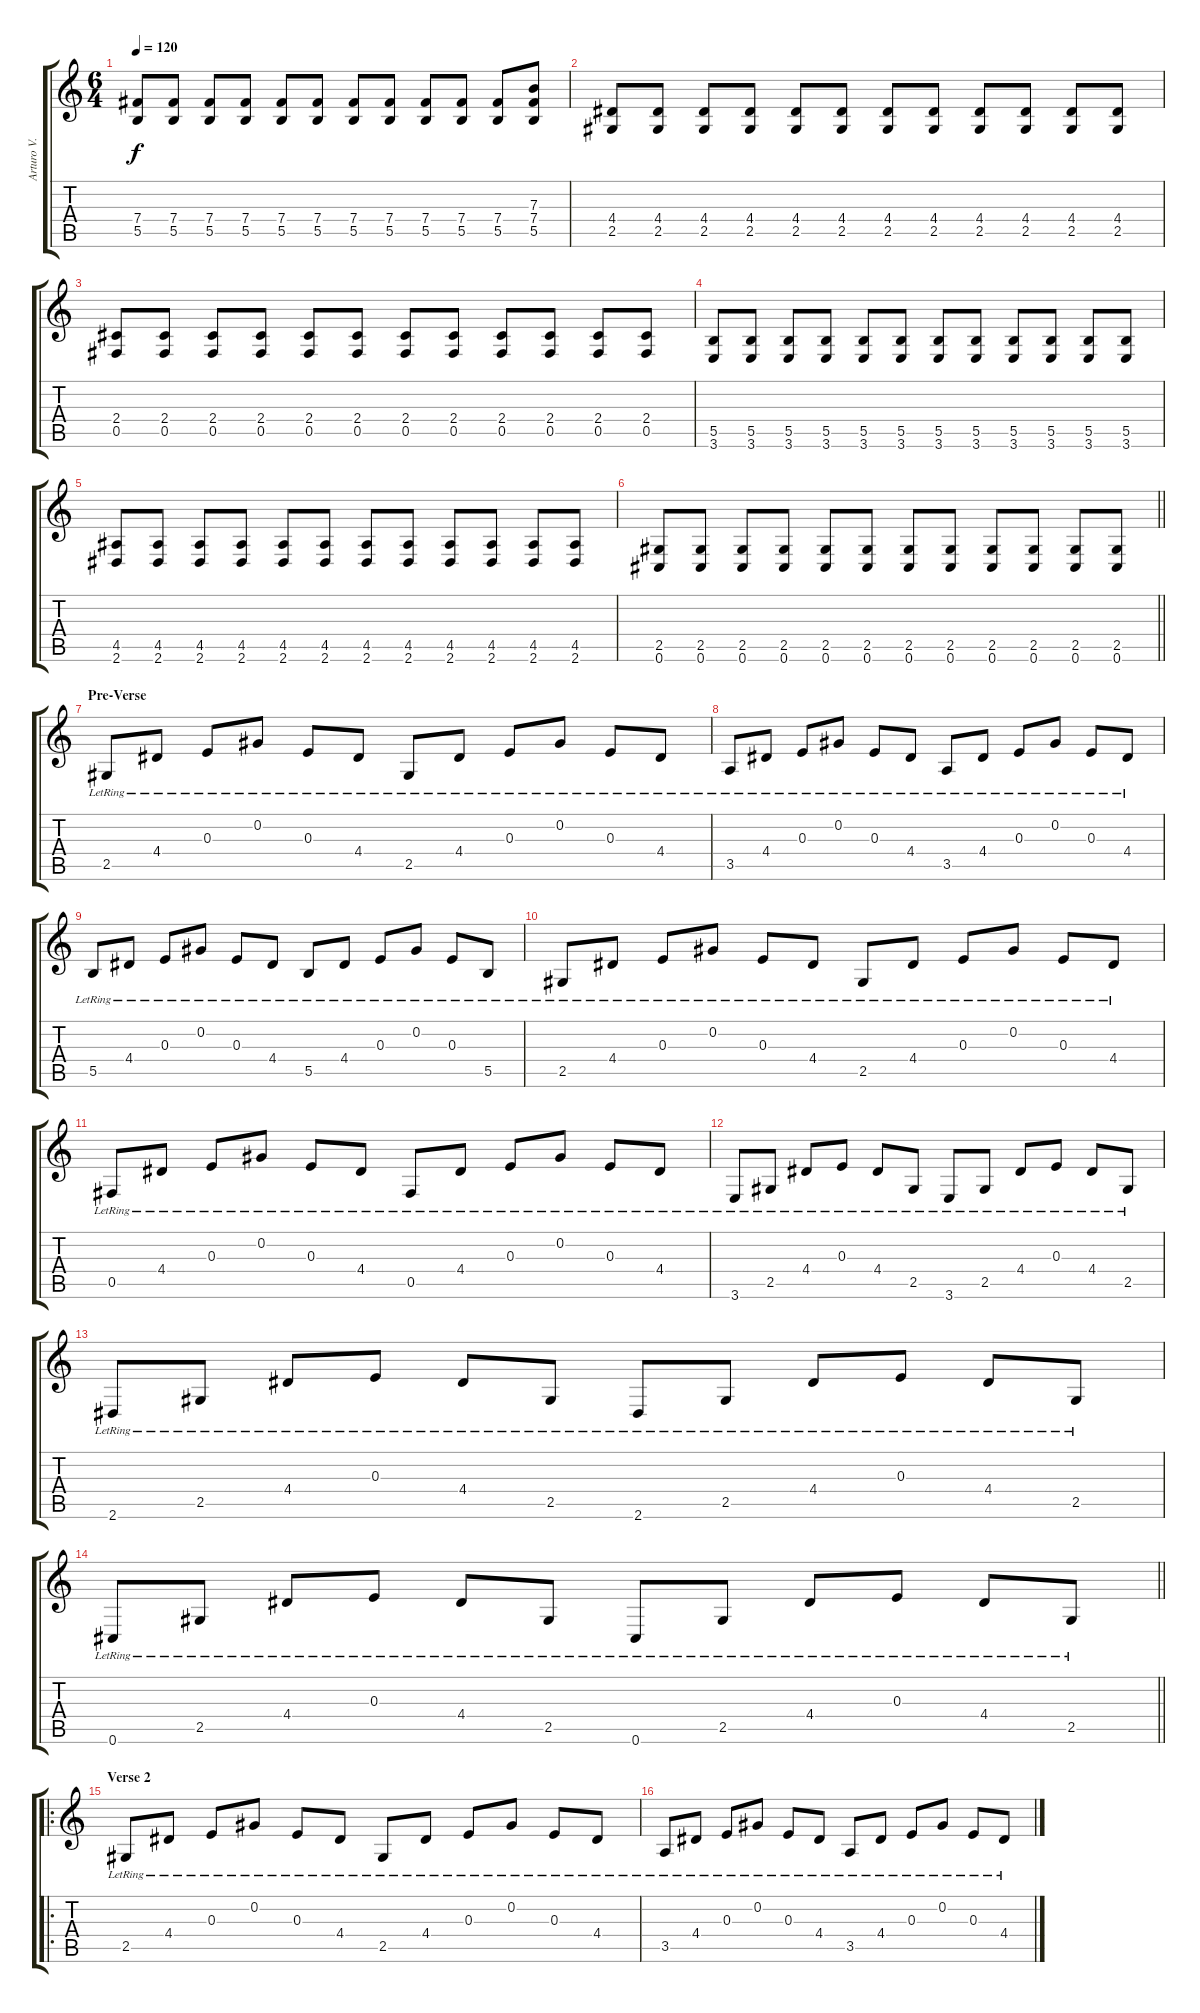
\track ("Arturo V." "Arturo V.") {instrument acousticguitarsteel}
\staff {score tabs}
\tuning (Db4 Ab3 E3 B2 Gb2 Db2) {hide}
\ts (6 4)
\tempo 120
\clef g2
\ks c
(7.4 5.5).8{dy f} (7.4 5.5).8 (7.4 5.5).8 (7.4 5.5).8 (7.4 5.5).8 (7.4 5.5).8 (7.4 5.5).8 (7.4 5.5).8 (7.4 5.5).8 (7.4 5.5).8 (7.4 5.5).8 (7.3 7.4 5.5).8 |
(4.4 2.5).8 (4.4 2.5).8 (4.4 2.5).8 (4.4 2.5).8 (4.4 2.5).8 (4.4 2.5).8 (4.4 2.5).8 (4.4 2.5).8 (4.4 2.5).8 (4.4 2.5).8 (4.4 2.5).8 (4.4 2.5).8 |
(2.4 0.5).8 (2.4 0.5).8 (2.4 0.5).8 (2.4 0.5).8 (2.4 0.5).8 (2.4 0.5).8 (2.4 0.5).8 (2.4 0.5).8 (2.4 0.5).8 (2.4 0.5).8 (2.4 0.5).8 (2.4 0.5).8 |
(5.5 3.6).8 (5.5 3.6).8 (5.5 3.6).8 (5.5 3.6).8 (5.5 3.6).8 (5.5 3.6).8 (5.5 3.6).8 (5.5 3.6).8 (5.5 3.6).8 (5.5 3.6).8 (5.5 3.6).8 (5.5 3.6).8 |
(4.5 2.6).8 (4.5 2.6).8 (4.5 2.6).8 (4.5 2.6).8 (4.5 2.6).8 (4.5 2.6).8 (4.5 2.6).8 (4.5 2.6).8 (4.5 2.6).8 (4.5 2.6).8 (4.5 2.6).8 (4.5 2.6).8 |
\barLineRight lightlight
(2.5 0.6).8 (2.5 0.6).8 (2.5 0.6).8 (2.5 0.6).8 (2.5 0.6).8 (2.5 0.6).8 (2.5 0.6).8 (2.5 0.6).8 (2.5 0.6).8 (2.5 0.6).8 (2.5 0.6).8 (2.5 0.6).8 |
\section ("" "Pre-Verse")
2.5{lr}.8{volume 16 instrument acousticguitarsteel} 4.4{lr}.8 0.3{lr}.8 0.2{lr}.8 0.3{lr}.8 4.4{lr}.8 2.5{lr}.8 4.4{lr}.8 0.3{lr}.8 0.2{lr}.8 0.3{lr}.8 4.4{lr}.8 |
3.5{lr}.8 4.4{lr}.8 0.3{lr}.8 0.2{lr}.8 0.3{lr}.8 4.4{lr}.8 3.5{lr}.8 4.4{lr}.8 0.3{lr}.8 0.2{lr}.8 0.3{lr}.8 4.4{lr}.8 |
5.5{lr}.8 4.4{lr}.8 0.3{lr}.8 0.2{lr}.8 0.3{lr}.8 4.4{lr}.8 5.5{lr}.8 4.4{lr}.8 0.3{lr}.8 0.2{lr}.8 0.3{lr}.8 5.5{lr}.8 |
2.5{lr}.8 4.4{lr}.8 0.3{lr}.8 0.2{lr}.8 0.3{lr}.8 4.4{lr}.8 2.5{lr}.8 4.4{lr}.8 0.3{lr}.8 0.2{lr}.8 0.3{lr}.8 4.4{lr}.8 |
0.5{lr}.8 4.4{lr}.8 0.3{lr}.8 0.2{lr}.8 0.3{lr}.8 4.4{lr}.8 0.5{lr}.8 4.4{lr}.8 0.3{lr}.8 0.2{lr}.8 0.3{lr}.8 4.4{lr}.8 |
3.6{lr}.8 2.5{lr}.8 4.4{lr}.8 0.3{lr}.8 4.4{lr}.8 2.5{lr}.8 3.6{lr}.8 2.5{lr}.8 4.4{lr}.8 0.3{lr}.8 4.4{lr}.8 2.5{lr}.8 |
2.6{lr}.8 2.5{lr}.8 4.4{lr}.8 0.3{lr}.8 4.4{lr}.8 2.5{lr}.8 2.6{lr}.8 2.5{lr}.8 4.4{lr}.8 0.3{lr}.8 4.4{lr}.8 2.5{lr}.8 |
\barLineRight lightlight
0.6{lr}.8 2.5{lr}.8 4.4{lr}.8 0.3{lr}.8 4.4{lr}.8 2.5{lr}.8 0.6{lr}.8 2.5{lr}.8 4.4{lr}.8 0.3{lr}.8 4.4{lr}.8 2.5{lr}.8 |
\ro
\section ("" "Verse 2")
2.5{lr}.8{volume 16 instrument acousticguitarsteel} 4.4{lr}.8 0.3{lr}.8 0.2{lr}.8 0.3{lr}.8 4.4{lr}.8 2.5{lr}.8 4.4{lr}.8 0.3{lr}.8 0.2{lr}.8 0.3{lr}.8 4.4{lr}.8 |
3.5{lr}.8 4.4{lr}.8 0.3{lr}.8 0.2{lr}.8 0.3{lr}.8 4.4{lr}.8 3.5{lr}.8 4.4{lr}.8 0.3{lr}.8 0.2{lr}.8 0.3{lr}.8 4.4{lr}.8
